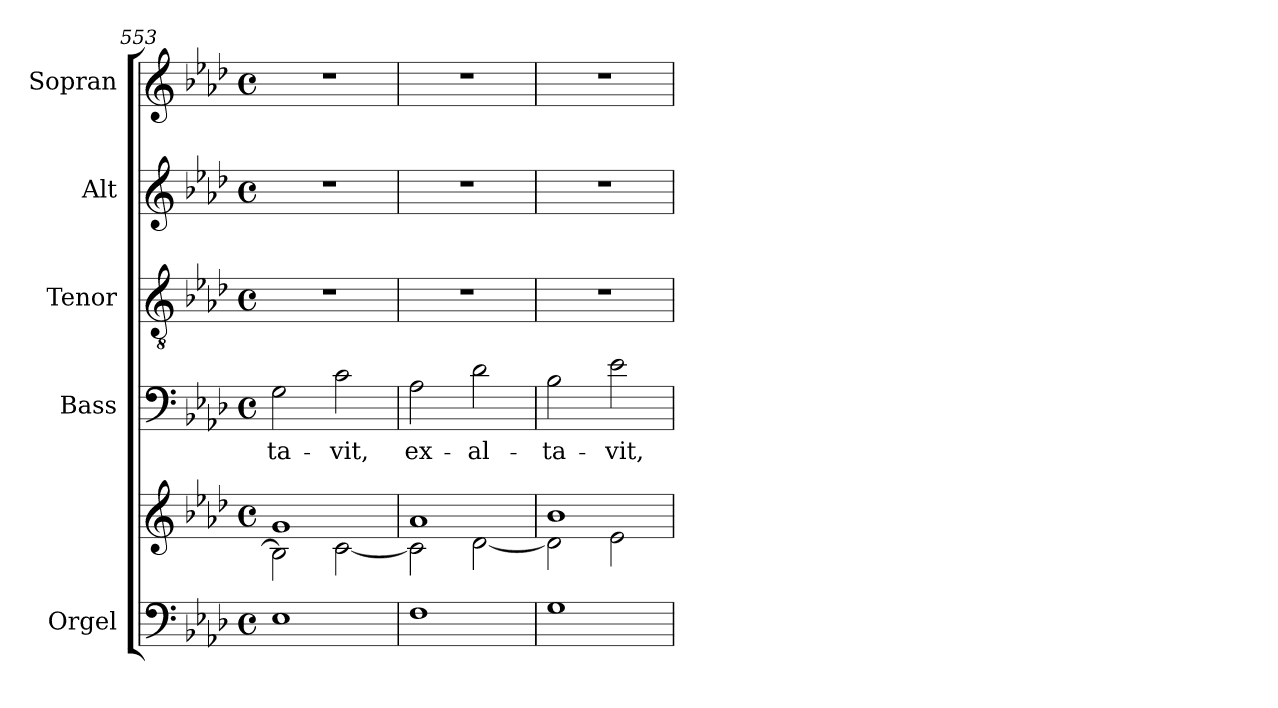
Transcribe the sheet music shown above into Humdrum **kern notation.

**kern	**kern	**kern	**text	**kern	**kern	**kern
*part5	*part5	*part4	*part4	*part3	*part2	*part1
*staff6	*staff5	*staff4	*staff4	*staff3	*staff2	*staff1
*I"Orgel	*	*I"Bass	*	*I"Tenor	*I"Alt	*I"Sopran
*I'Org.	*	*I'B.	*	*I'T.	*I'A.	*I'S.
*clefF4	*clefG2	*clefF4	*	*clefGv2	*clefG2	*clefG2
*k[b-e-a-d-]	*k[b-e-a-d-]	*k[b-e-a-d-]	*	*k[b-e-a-d-]	*k[b-e-a-d-]	*k[b-e-a-d-]
*A-:	*A-:	*A-:	*	*A-:	*A-:	*A-:
*M4/4	*M4/4	*M4/4	*	*M4/4	*M4/4	*M4/4
*met(c)	*met(c)	*met(c)	*	*met(c)	*met(c)	*met(c)
=553	=553	=553	=553	=553	=553	=553
*	*^	*	*	*	*	*
!	!	!	!	!LO:LY:b	!	!	!
1E-	1g	2B-\]	2G\	-ta-	1r	1r	1r
!	!	!	!	!LO:LY:b	!	!	!
.	.	[<2c\	2c\	-vit,	.	.	.
=554	=554	=554	=554	=554	=554	=554	=554
!	!	!	!	!LO:LY:b	!	!	!
1F	1a-	2c\]	2A-\	ex-	1r	1r	1r
!	!	!	!	!LO:LY:b	!	!	!
.	.	[<2d-\	2d-\	-al-	.	.	.
=555	=555	=555	=555	=555	=555	=555	=555
!	!	!	!	!LO:LY:b	!	!	!
1G	1b-	2d-\]	2B-\	-ta-	1r	1r	1r
!	!	!	!	!LO:LY:b	!	!	!
.	.	2e-\	2e-\	-vit,	.	.	.
*	*v	*v	*	*	*	*	*
=	=	=	=	=	=	=
*-	*-	*-	*-	*-	*-	*-
